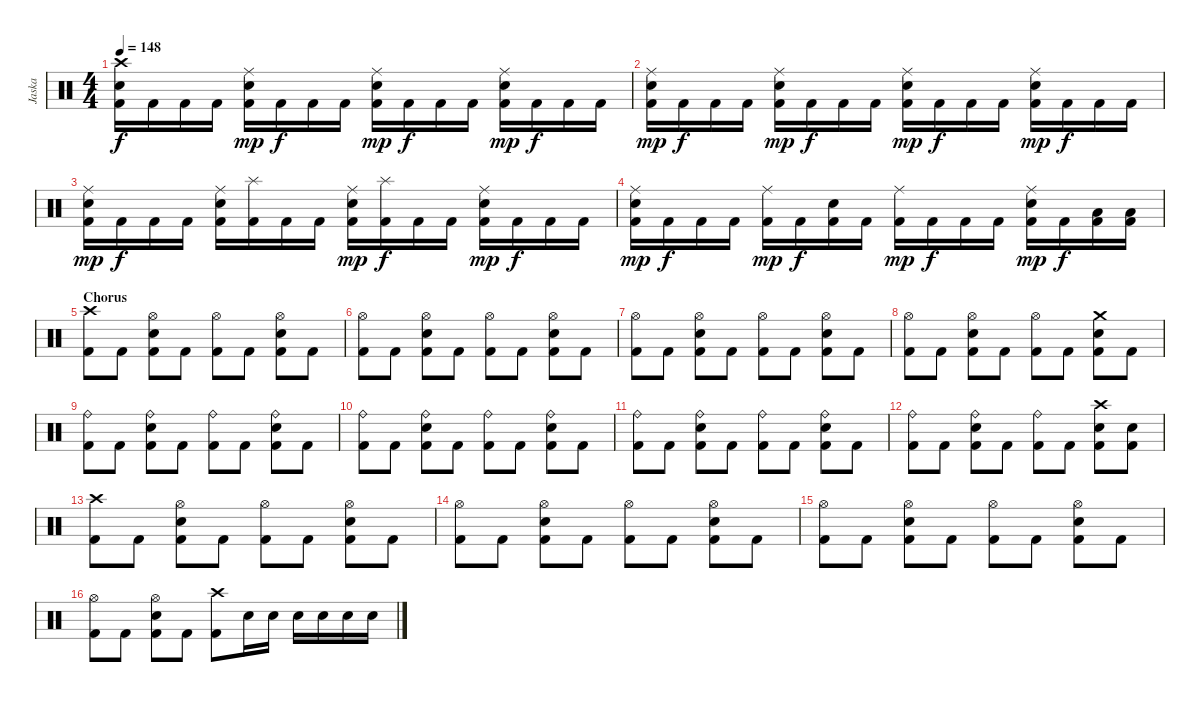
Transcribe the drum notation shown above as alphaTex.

\track ("Jaska" "Jaska") {instrument percussion}
\staff {score}
\articulation defaults
\ts (4 4)
\tempo 148
\clef neutral
\ks c
("Crash high (hit)" "Snare (hit) 2" "Kick (hit) 2").16{dy f} "Kick (hit) 2".16 "Kick (hit) 2".16 "Kick (hit) 2".16 ("Ride (middle)" "Snare (hit) 2" "Kick (hit) 2").16{dy mp} "Kick (hit) 2".16{dy f} "Kick (hit) 2".16 "Kick (hit) 2".16 ("Ride (middle)" "Snare (hit) 2" "Kick (hit) 2").16{dy mp} "Kick (hit) 2".16{dy f} "Kick (hit) 2".16 "Kick (hit) 2".16 ("Ride (middle)" "Snare (hit) 2" "Kick (hit) 2").16{dy mp} "Kick (hit) 2".16{dy f} "Kick (hit) 2".16 "Kick (hit) 2".16 |
("Ride (middle)" "Snare (hit) 2" "Kick (hit) 2").16{dy mp} "Kick (hit) 2".16{dy f} "Kick (hit) 2".16 "Kick (hit) 2".16 ("Ride (middle)" "Snare (hit) 2" "Kick (hit) 2").16{dy mp} "Kick (hit) 2".16{dy f} "Kick (hit) 2".16 "Kick (hit) 2".16 ("Ride (middle)" "Snare (hit) 2" "Kick (hit) 2").16{dy mp} "Kick (hit) 2".16{dy f} "Kick (hit) 2".16 "Kick (hit) 2".16 ("Ride (middle)" "Snare (hit) 2" "Kick (hit) 2").16{dy mp} "Kick (hit) 2".16{dy f} "Kick (hit) 2".16 "Kick (hit) 2".16 |
("Ride (middle)" "Snare (hit) 2" "Kick (hit) 2").16{dy mp} "Kick (hit) 2".16{dy f} "Kick (hit) 2".16 "Kick (hit) 2".16 ("Ride (middle)" "Snare (hit) 2" "Kick (hit) 2").16 ("Splash (hit)" "Kick (hit) 2").16 "Kick (hit) 2".16 "Kick (hit) 2".16 ("Ride (middle)" "Snare (hit) 2" "Kick (hit) 2").16{dy mp} ("Splash (hit)" "Kick (hit) 2").16{dy f} "Kick (hit) 2".16 "Kick (hit) 2".16 ("Ride (middle)" "Snare (hit) 2" "Kick (hit) 2").16{dy mp} "Kick (hit) 2".16{dy f} "Kick (hit) 2".16 "Kick (hit) 2".16 |
("Ride (middle)" "Snare (hit) 2" "Kick (hit) 2").16{dy mp} "Kick (hit) 2".16{dy f} "Kick (hit) 2".16 "Kick (hit) 2".16 ("Ride (middle)" "Kick (hit) 2").16{dy mp} "Kick (hit) 2".16{dy f} ("Snare (hit) 2" "Kick (hit) 2").16 "Kick (hit) 2".16 ("Ride (middle)" "Kick (hit) 2").16{dy mp} "Kick (hit) 2".16{dy f} "Kick (hit) 2".16 "Kick (hit) 2".16 ("Ride (middle)" "Snare (hit) 2" "Kick (hit) 2").16{dy mp} "Kick (hit) 2".16{dy f} ("Low Tom (hit)" "Kick (hit) 2").16 ("Low Tom (hit)" "Kick (hit) 2").16 |
\section ("" "Chorus")
("Crash high (hit)" "Kick (hit) 2").8 "Kick (hit) 2".8 ("Hi-Hat (open)" "Snare (hit) 2" "Kick (hit) 2").8 "Kick (hit) 2".8 ("Hi-Hat (open)" "Kick (hit) 2").8 "Kick (hit) 2".8 ("Hi-Hat (open)" "Snare (hit) 2" "Kick (hit) 2").8 "Kick (hit) 2".8 |
("Hi-Hat (open)" "Kick (hit) 2").8 "Kick (hit) 2".8 ("Hi-Hat (open)" "Snare (hit) 2" "Kick (hit) 2").8 "Kick (hit) 2".8 ("Hi-Hat (open)" "Kick (hit) 2").8 "Kick (hit) 2".8 ("Hi-Hat (open)" "Snare (hit) 2" "Kick (hit) 2").8 "Kick (hit) 2".8 |
("Hi-Hat (open)" "Kick (hit) 2").8 "Kick (hit) 2".8 ("Hi-Hat (open)" "Snare (hit) 2" "Kick (hit) 2").8 "Kick (hit) 2".8 ("Hi-Hat (open)" "Kick (hit) 2").8 "Kick (hit) 2".8 ("Hi-Hat (open)" "Snare (hit) 2" "Kick (hit) 2").8 "Kick (hit) 2".8 |
("Hi-Hat (open)" "Kick (hit) 2").8 "Kick (hit) 2".8 ("Hi-Hat (open)" "Snare (hit) 2" "Kick (hit) 2").8 "Kick (hit) 2".8 ("Hi-Hat (open)" "Kick (hit) 2").8 "Kick (hit) 2".8 ("Crash medium (hit)" "Snare (hit) 2" "Kick (hit) 2").8 "Kick (hit) 2".8 |
("Ride (bell)" "Kick (hit) 2").8 "Kick (hit) 2".8 ("Ride (bell)" "Snare (hit) 2" "Kick (hit) 2").8 "Kick (hit) 2".8 ("Ride (bell)" "Kick (hit) 2").8 "Kick (hit) 2".8 ("Ride (bell)" "Snare (hit) 2" "Kick (hit) 2").8 "Kick (hit) 2".8 |
("Ride (bell)" "Kick (hit) 2").8 "Kick (hit) 2".8 ("Ride (bell)" "Snare (hit) 2" "Kick (hit) 2").8 "Kick (hit) 2".8 ("Ride (bell)" "Kick (hit) 2").8 "Kick (hit) 2".8 ("Ride (bell)" "Snare (hit) 2" "Kick (hit) 2").8 "Kick (hit) 2".8 |
("Ride (bell)" "Kick (hit) 2").8 "Kick (hit) 2".8 ("Ride (bell)" "Snare (hit) 2" "Kick (hit) 2").8 "Kick (hit) 2".8 ("Ride (bell)" "Kick (hit) 2").8 "Kick (hit) 2".8 ("Ride (bell)" "Snare (hit) 2" "Kick (hit) 2").8 "Kick (hit) 2".8 |
("Ride (bell)" "Kick (hit) 2").8 "Kick (hit) 2".8 ("Ride (bell)" "Snare (hit) 2" "Kick (hit) 2").8 "Kick (hit) 2".8 ("Ride (bell)" "Kick (hit) 2").8 "Kick (hit) 2".8 ("Crash high (hit)" "Snare (hit) 2" "Kick (hit) 2").8 ("Snare (hit) 2" "Kick (hit) 2").8 |
("Crash high (hit)" "Kick (hit) 2").8 "Kick (hit) 2".8 ("Hi-Hat (open)" "Snare (hit) 2" "Kick (hit) 2").8 "Kick (hit) 2".8 ("Hi-Hat (open)" "Kick (hit) 2").8 "Kick (hit) 2".8 ("Hi-Hat (open)" "Snare (hit) 2" "Kick (hit) 2").8 "Kick (hit) 2".8 |
("Hi-Hat (open)" "Kick (hit) 2").8 "Kick (hit) 2".8 ("Hi-Hat (open)" "Snare (hit) 2" "Kick (hit) 2").8 "Kick (hit) 2".8 ("Hi-Hat (open)" "Kick (hit) 2").8 "Kick (hit) 2".8 ("Hi-Hat (open)" "Snare (hit) 2" "Kick (hit) 2").8 "Kick (hit) 2".8 |
("Hi-Hat (open)" "Kick (hit) 2").8 "Kick (hit) 2".8 ("Hi-Hat (open)" "Snare (hit) 2" "Kick (hit) 2").8 "Kick (hit) 2".8 ("Hi-Hat (open)" "Kick (hit) 2").8 "Kick (hit) 2".8 ("Hi-Hat (open)" "Snare (hit) 2" "Kick (hit) 2").8 "Kick (hit) 2".8 |
("Hi-Hat (open)" "Kick (hit) 2").8 "Kick (hit) 2".8 ("Hi-Hat (open)" "Snare (hit) 2" "Kick (hit) 2").8 "Kick (hit) 2".8 ("Crash high (hit)" "Kick (hit) 2").8 "Snare (hit) 2".16 "Snare (hit) 2".16 "Snare (hit) 2".16 "Snare (hit) 2".16 "Snare (hit) 2".16 "Snare (hit) 2".16
